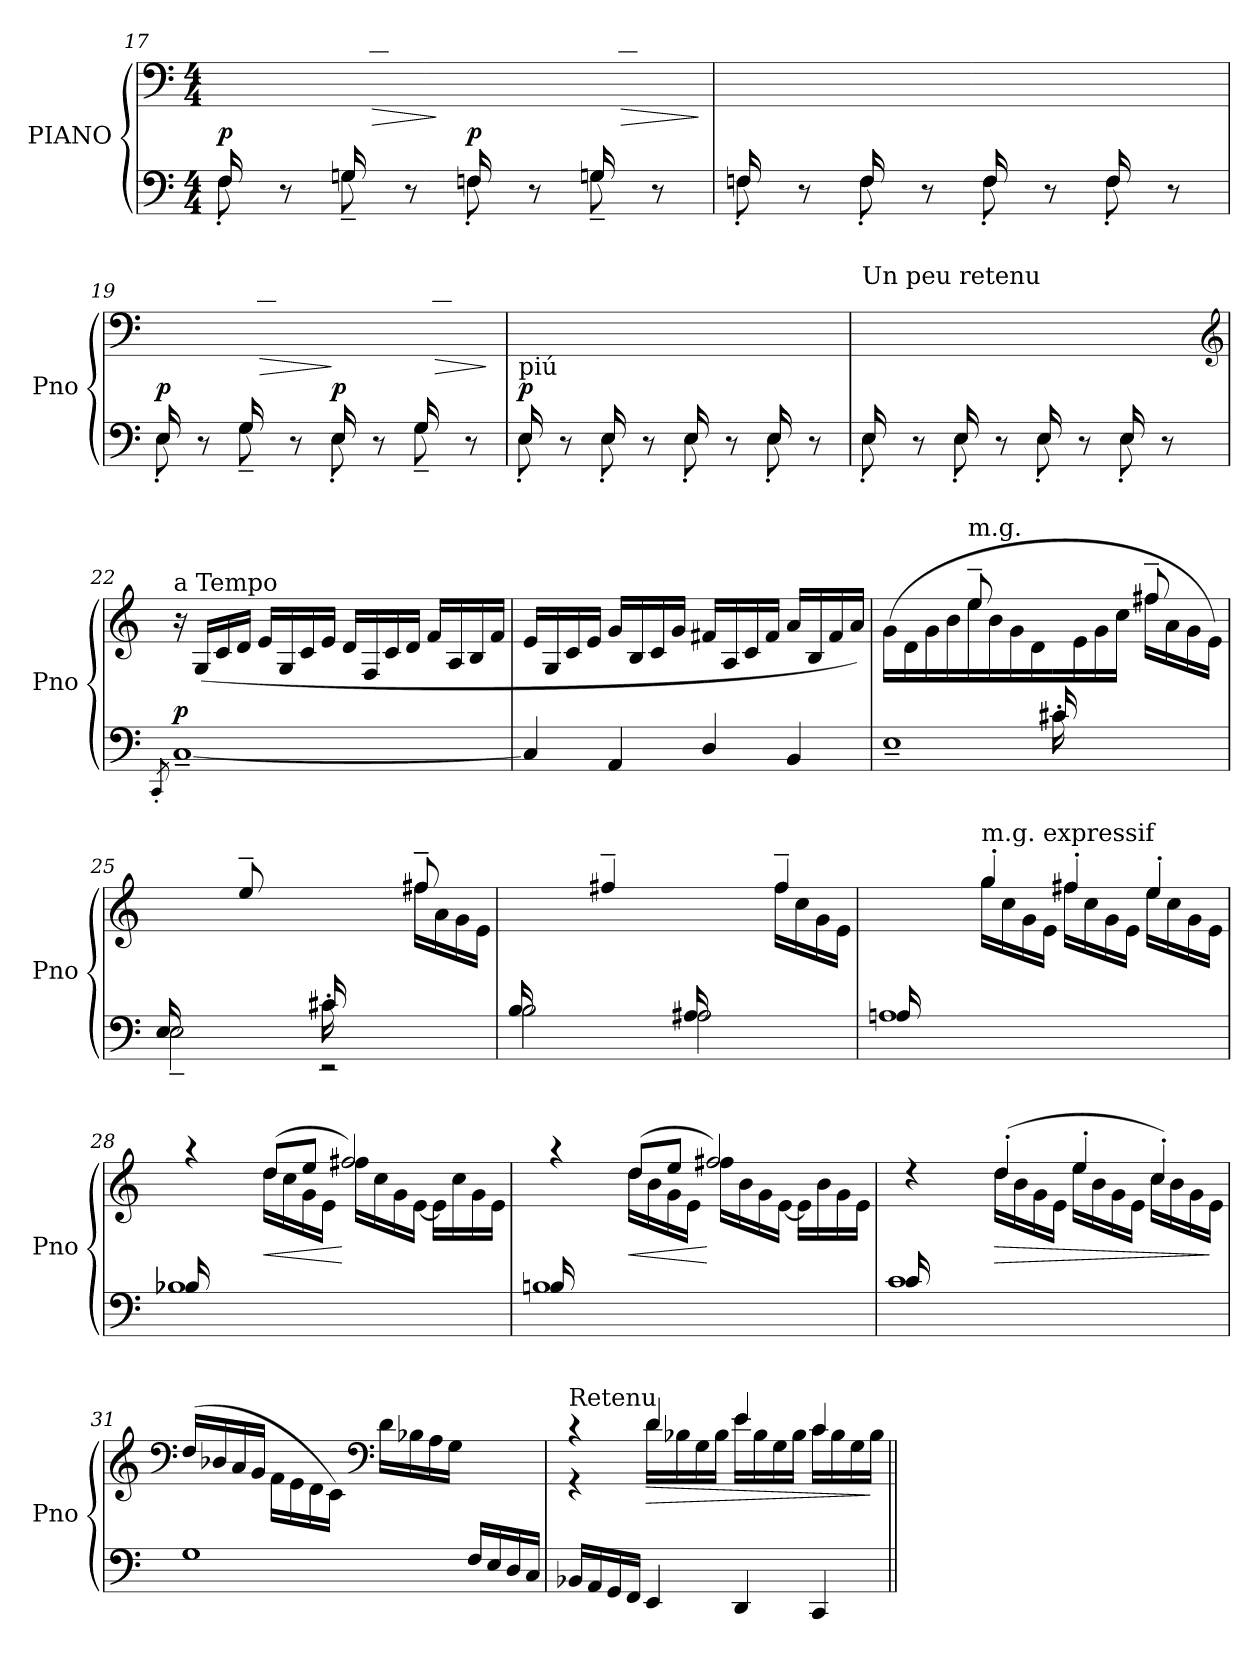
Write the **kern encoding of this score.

**kern	**kern	**dynam
*part1	*part1	*part1
*staff2	*staff1	*staff1/2
*I"PIANO	*	*
*I'Pno	*	*
*clefF4	*clefF4	*
*k[]	*k[]	*
*C:	*C:	*
*M4/4	*M4/4	*
=17	=17	=17
*^	*	*
!	!	!	!LO:DY:a=2
(16F/LL	8F'\	16ryy	p
8.ryy	.	16B\	.
.	8r	16G#X\	.
.	.	16E\JJ	.
16Gn/LL	8G~\	16ryy	.
!	!	!	!LO:HP:b
8.ryy	.	16c#X\	>
.	8r	16A#X\	.
.	.	16F#X\JJ	]
!	!	!	!LO:DY:a=2
16Fn/LL	8F'\	16ryy	p
8.ryy	.	16B\	.
.	8r	16G#X\	.
.	.	16E\JJ	.
16Gn/LL	8G~\	16ryy	.
!	!	!	!LO:HP:b
8.ryy	.	16c#\	>
.	8r	16A#\	.
.	.	16F#X\JJ)	.
*v	*v	*	*
.	.	]
!!LO:LB:g=z
=18	=18	=18
*^	*	*
(16F/LL	8Fn'\	16ryy	.
8.ryy	.	16B\	.
.	8r	16G#X\	.
.	.	16E\JJ	.
16F/LL	8F'\	16ryy	.
8.ryy	.	16B\	.
.	8r	16G#\	.
.	.	16E\JJ	.
16F/LL	8F'\	16ryy	.
8.ryy	.	16B\	.
.	8r	16G#\	.
.	.	16E\JJ	.
16F/LL	8F'\	16ryy	.
8.ryy	.	16B\	.
.	8r	16G#\	.
.	.	16E\JJ)	.
=19	=19	=19	=19
!	!	!	!LO:DY:a=2
(16E/LL	8E'\	16ryy	p
8.ryy	.	16A\	.
.	8r	16F\	.
.	.	16D\JJ	.
16G/LL	8G~\	16ryy	.
!	!	!	!LO:HP:b
8.ryy	.	16c\	>
.	8r	16A-X\	.
.	.	16F\JJ	.
!	!	!	!LO:DY:n=1:a=2
16E/LL	8E'\	16ryy	] p
8.ryy	.	16An\	.
.	8r	16F\	.
.	.	16D\JJ	.
16G/LL	8G~\	16ryy	.
!	!	!	!LO:HP:b
8.ryy	.	16c\	>
.	8r	16A-X\	.
.	.	16F\JJ)	]
=20	=20	=20	=20
!LO:TX:a:t=piú	!	!	!
!	!	!	!LO:DY:a=2
(16E/LL	8E'\	16ryy	p
8.ryy	.	16An\	.
.	8r	16F\	.
.	.	16D\JJ	.
16E/LL	8E'\	16ryy	.
8.ryy	.	16A\	.
.	8r	16F\	.
.	.	16D\JJ	.
16E/LL	8E'\	16ryy	.
8.ryy	.	16A\	.
.	8r	16F\	.
.	.	16D\JJ	.
16E/LL	8E'\	16ryy	.
8.ryy	.	16A\	.
.	8r	16F\	.
.	.	16D\JJ)	.
!!LO:LB:g=z
=21	=21	=21	=21
!	!	!LO:TX:a:t=Un peu retenu	!
(16E/LL	8E'\	16ryy	.
8.ryy	.	16B\	.
.	8r	16A-X\	.
.	.	16D\JJ	.
16E/LL	8E'\	16ryy	.
8.ryy	.	16B\	.
.	8r	16A-\	.
.	.	16D\JJ	.
16E/LL	8E'\	16ryy	.
8.ryy	.	16B\	.
.	8r	16A-\	.
.	.	16D\JJ	.
16E/LL	8E'\	16ryy	.
8.ryy	.	16B\	.
.	8r	16A-\	.
.	.	16D\JJ)	.
*v	*v	*	*
*	*clefG2	*
=22	=22	=22
8qCC'/	.	.
!	!LO:TX:a:t=a Tempo	!
!	!	!LO:DY:a=2
[1C~	16r	p
.	(16G/LL	.
.	16c/	.
.	16d/JJ	.
.	16e/LL	.
.	16G/	.
.	16c/	.
.	16e/JJ	.
.	16d/LL	.
.	16F/	.
.	16c/	.
.	16d/JJ	.
.	16f/LL	.
.	16A/	.
.	16B/	.
.	16f/JJ	.
=23	=23	=23
4C/]	16e/LL	.
.	16G/	.
.	16c/	.
.	16e/JJ	.
4AA/	16g/LL	.
.	16B/	.
.	16c/	.
.	16g/JJ	.
4D/	16f#X/LL	.
.	16A/	.
.	16c/	.
.	16f#/JJ	.
4BB/	16a/LL	.
.	16B/	.
.	16f#/	.
.	16a/JJ)	.
!!LO:LB:g=z
=24	=24	=24
*^	*^	*
*	*^	*	*	*
2ryy	1E~	2ryy	4ryy	(16g\LL	.
.	.	.	.	16d\	.
.	.	.	.	16g\	.
.	.	.	.	16b\JJ	.
!	!	!	!LO:TX:a:t=m.g.	!	!
.	.	.	8ee~/	16ee\LL	.
.	.	.	.	16b\	.
.	.	.	8ryy	16g\	.
.	.	.	.	16d\JJ	.
16c#X/LL	.	16c#X'\	4ryy	16ryy	.
4..ryy	.	8.ryy	.	16e\	.
.	.	.	.	16g\	.
.	.	.	.	16cc\JJ	.
.	.	4ryy	8ff#X~/	16ff#\LL	.
.	.	.	.	16a\	.
.	.	.	8ryy	16g\	.
.	.	.	.	16e\JJ)	.
=25	=25	=25	=25	=25	=25
(16E/LL	2E~\	2ryy	4ryy	16ryy	.
4..ryy	.	.	.	16d\	.
.	.	.	.	16g\	.
.	.	.	.	16b\JJ	.
.	.	.	8ee~/	16ee\LL	.
.	.	.	.	16b\	.
.	.	.	8ryy	16g\	.
.	.	.	.	16d\JJ	.
16c#X/LL	2rEE	16c#X'\	4ryy	16ryy	.
4..ryy	.	8.ryy	.	16e\	.
.	.	.	.	16g\	.
.	.	.	.	16a#X\JJ	.
.	.	4ryy	8ff#X~/	16ff#\LL	.
.	.	.	.	16a#\	.
.	.	.	8ryy	16g\	.
.	.	.	.	16e\JJ)	.
*	*v	*v	*	*	*
=26	=26	=26	=26	=26
(16B/LL	2B\	4ryy	16ryy	.
4..ryy	.	.	16e\	.
.	.	.	16g\	.
.	.	.	16dd\JJ	.
.	.	4ff#X~/	16ff#\LL	.
.	.	.	16dd\	.
.	.	.	16g\	.
.	.	.	16e\JJ	.
16A#X/LL	2A#X\	4ryy	16ryy	.
4..ryy	.	.	16e\	.
.	.	.	16g\	.
.	.	.	16cc#X\JJ	.
.	.	4ff#~/	16ff#\LL	.
.	.	.	16cc#\	.
.	.	.	16g\	.
.	.	.	16e\JJ)	.
!!LO:PB:g=z	!!
=27	=27	=27	=27	=27
(16An/LL	1A	4ryy	16ryy	.
2...ryy	.	.	16e\	.
.	.	.	16g\	.
.	.	.	16ccn\JJ	.
!	!	!LO:TX:a:t=m.g. expressif	!	!
.	.	4gg'/	16gg\LL	.
.	.	.	16cc\	.
.	.	.	16g\	.
.	.	.	16e\JJ	.
.	.	4ff#X'/	16ff#\LL	.
.	.	.	16cc\	.
.	.	.	16g\	.
.	.	.	16e\JJ	.
.	.	4ee'/	16ee\LL	.
.	.	.	16cc\	.
.	.	.	16g\	.
.	.	.	16e\JJ)	.
=28	=28	=28	=28	=28
(16B-X/LL	1B-X	4r	16ryy	.
2...ryy	.	.	16e\	.
.	.	.	16g\	.
.	.	.	16cc\JJ	.
!	!	!	!	!LO:HP:b
.	.	(8dd/L	16dd\LL	<
.	.	.	16cc\	.
.	.	8ee/J	16g\	.
.	.	.	16e\JJ	.
.	.	2ff#X/)	16ff#\LL	[
.	.	.	16cc\	.
.	.	.	16g\	.
.	.	.	[16e\JJ	.
.	.	.	16e\LL]	.
.	.	.	16cc\	.
.	.	.	16g\	.
.	.	.	16e\JJ)	.
=29	=29	=29	=29	=29
(16Bn/LL	1B	4r	16ryy	.
2...ryy	.	.	16e\	.
.	.	.	16g\	.
.	.	.	16b\JJ	.
!	!	!	!	!LO:HP:b
.	.	(8dd/L	16dd\LL	<
.	.	.	16b\	.
.	.	8ee/J	16g\	.
.	.	.	16e\JJ	.
.	.	2ff#X/)	16ff#\LL	[
.	.	.	16b\	.
.	.	.	16g\	.
.	.	.	[16e\JJ	.
.	.	.	16e\LL]	.
.	.	.	16b\	.
.	.	.	16g\	.
.	.	.	16e\JJ)	.
!!LO:LB:g=z	!!
=30	=30	=30	=30	=30
16c/LL	1c	4rdd	16ryy	.
2...ryy	.	.	16e\	.
.	.	.	16g\	.
.	.	.	16b-X\JJ	.
!	!	!	!	!LO:HP:b
.	.	(4dd'/	16dd\LL	>
.	.	.	16b-\	.
.	.	.	16g\	.
.	.	.	16e\JJ	.
.	.	4ee'/	16ee\LL	.
.	.	.	16b-\	.
.	.	.	16g\	.
.	.	.	16e\JJ	.
.	.	4cc'/)	16cc\LL	.
.	.	.	16b-\	.
.	.	.	16g\	.
.	.	.	16e\JJ	]
=31	=31	=31	=31	=31
!	!	!LO:TX:b:t=dim.	!	!
*	*	*v	*v	*
2.ryy	1G	(16dd/LL	.
.	.	16b-X/	.
.	.	16a/	.
.	.	16g/JJ	.
.	.	16f\LL	.
.	.	16e\	.
.	.	16d\	.
.	.	16c\JJ)	.
*	*	*clefF4	*
.	.	16d\LL	.
.	.	16B-X\	.
.	.	16A\	.
.	.	16G\JJ	.
16F/LL	.	4ryy	.
16E/	.	.	.
16D/	.	.	.
16C/JJ	.	.	.
*v	*v	*	*
=32	=32	=32
*	*^	*
!	!LO:TX:a:t=Retenu	!	!
16BB-X/LL	4r	4r	.
16AA/	.	.	.
16GG/	.	.	.
16FF/JJ	.	.	.
!	!	!	!LO:HP:b
4EE/	4d/	16d\LL	>
.	.	16B-X\	.
.	.	16G\	.
.	.	16B-\JJ	.
4DD/	4e/	16e\LL	.
.	.	16B-\	.
.	.	16G\	.
.	.	16B-\JJ	.
4CC/	4c/	16c\LL	.
.	.	16B-\	.
.	.	16G\	.
.	.	16B-\JJ	]
*	*v	*v	*
=||	=||	=||
*-	*-	*-
